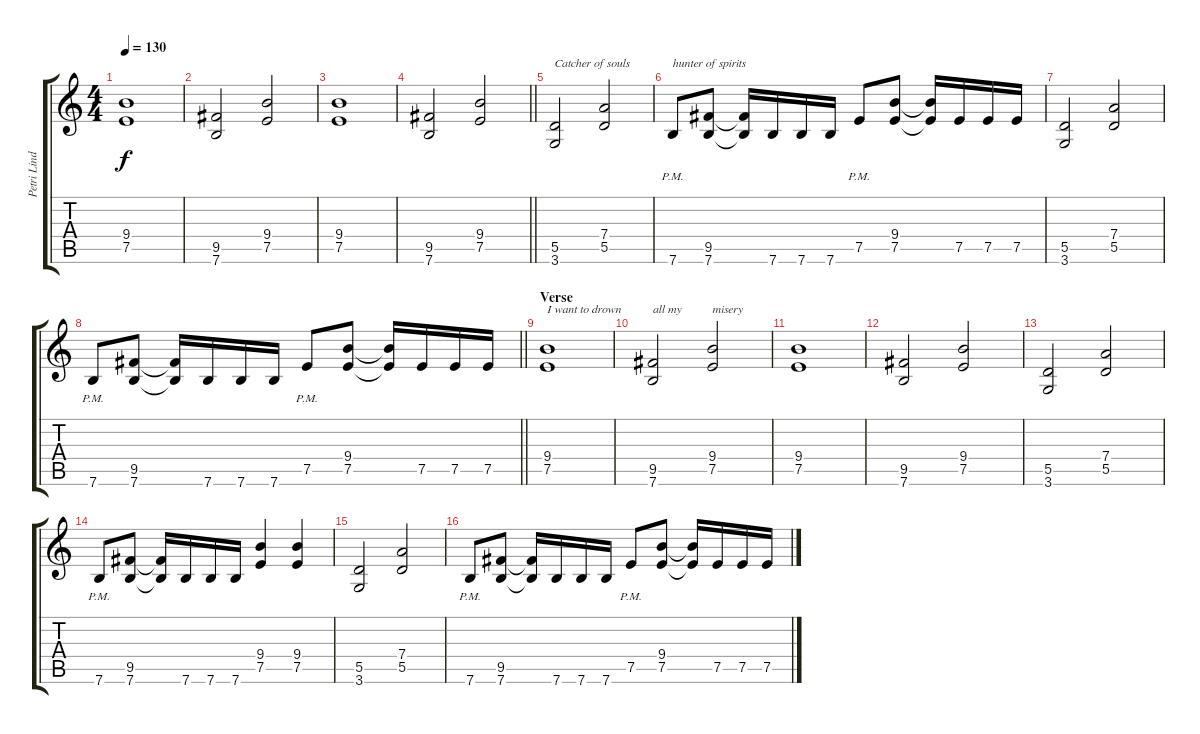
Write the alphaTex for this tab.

\track ("Petri Lindroos" "Petri Lind") {instrument distortionguitar}
\staff {score tabs}
\tuning (E4 B3 G3 D3 A2 E2) {hide}
\ts (4 4)
\tempo 130
\clef g2
\ks c
(9.4 7.5).1{dy f} |
(9.5 7.6).2 (9.4 7.5).2 |
(9.4 7.5).1 |
\barLineRight lightlight
(9.5 7.6).2 (9.4 7.5).2 |
\section ("" "")
(5.5 3.6).2{txt "Catcher of souls"} (7.4 5.5).2 |
7.6{pm}.8{txt "hunter of spirits"} (9.5 7.6).8 (9.5{t} 7.6{t}).16 7.6.16 7.6.16 7.6.16 7.5{pm}.8 (9.4 7.5).8 (9.4{t} 7.5{t}).16 7.5.16 7.5.16 7.5.16 |
(5.5 3.6).2 (7.4 5.5).2 |
\barLineRight lightlight
7.6{pm}.8 (9.5 7.6).8 (9.5{t} 7.6{t}).16 7.6.16 7.6.16 7.6.16 7.5{pm}.8 (9.4 7.5).8 (9.4{t} 7.5{t}).16 7.5.16 7.5.16 7.5.16 |
\section ("" "Verse")
(9.4 7.5).1{txt "I want to drown"} |
(9.5 7.6).2{txt "all my"} (9.4 7.5).2{txt "misery"} |
(9.4 7.5).1 |
(9.5 7.6).2 (9.4 7.5).2 |
(5.5 3.6).2 (7.4 5.5).2 |
7.6{pm}.8 (9.5 7.6).8 (9.5{t} 7.6{t}).16 7.6.16 7.6.16 7.6.16 (9.4 7.5).4 (9.4 7.5).4 |
(5.5 3.6).2 (7.4 5.5).2 |
7.6{pm}.8 (9.5 7.6).8 (9.5{t} 7.6{t}).16 7.6.16 7.6.16 7.6.16 7.5{pm}.8 (9.4 7.5).8 (9.4{t} 7.5{t}).16 7.5.16 7.5.16 7.5.16
